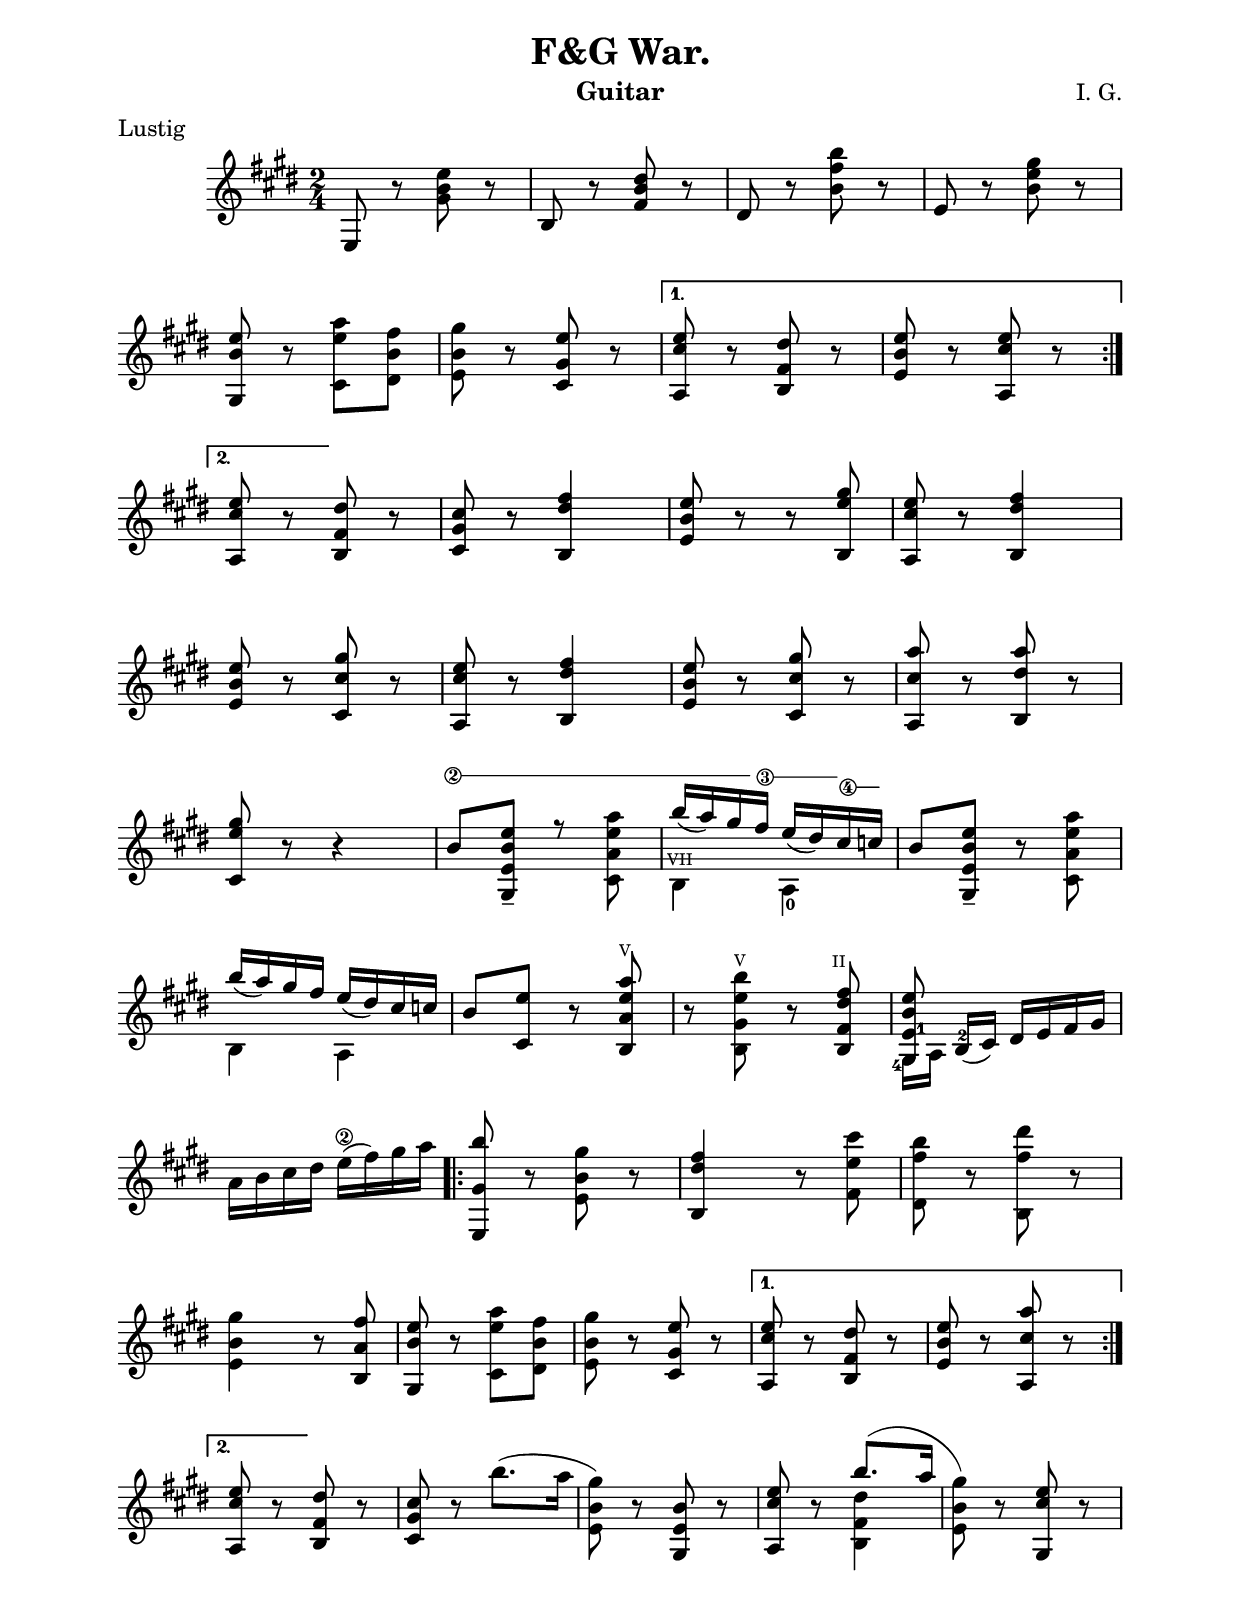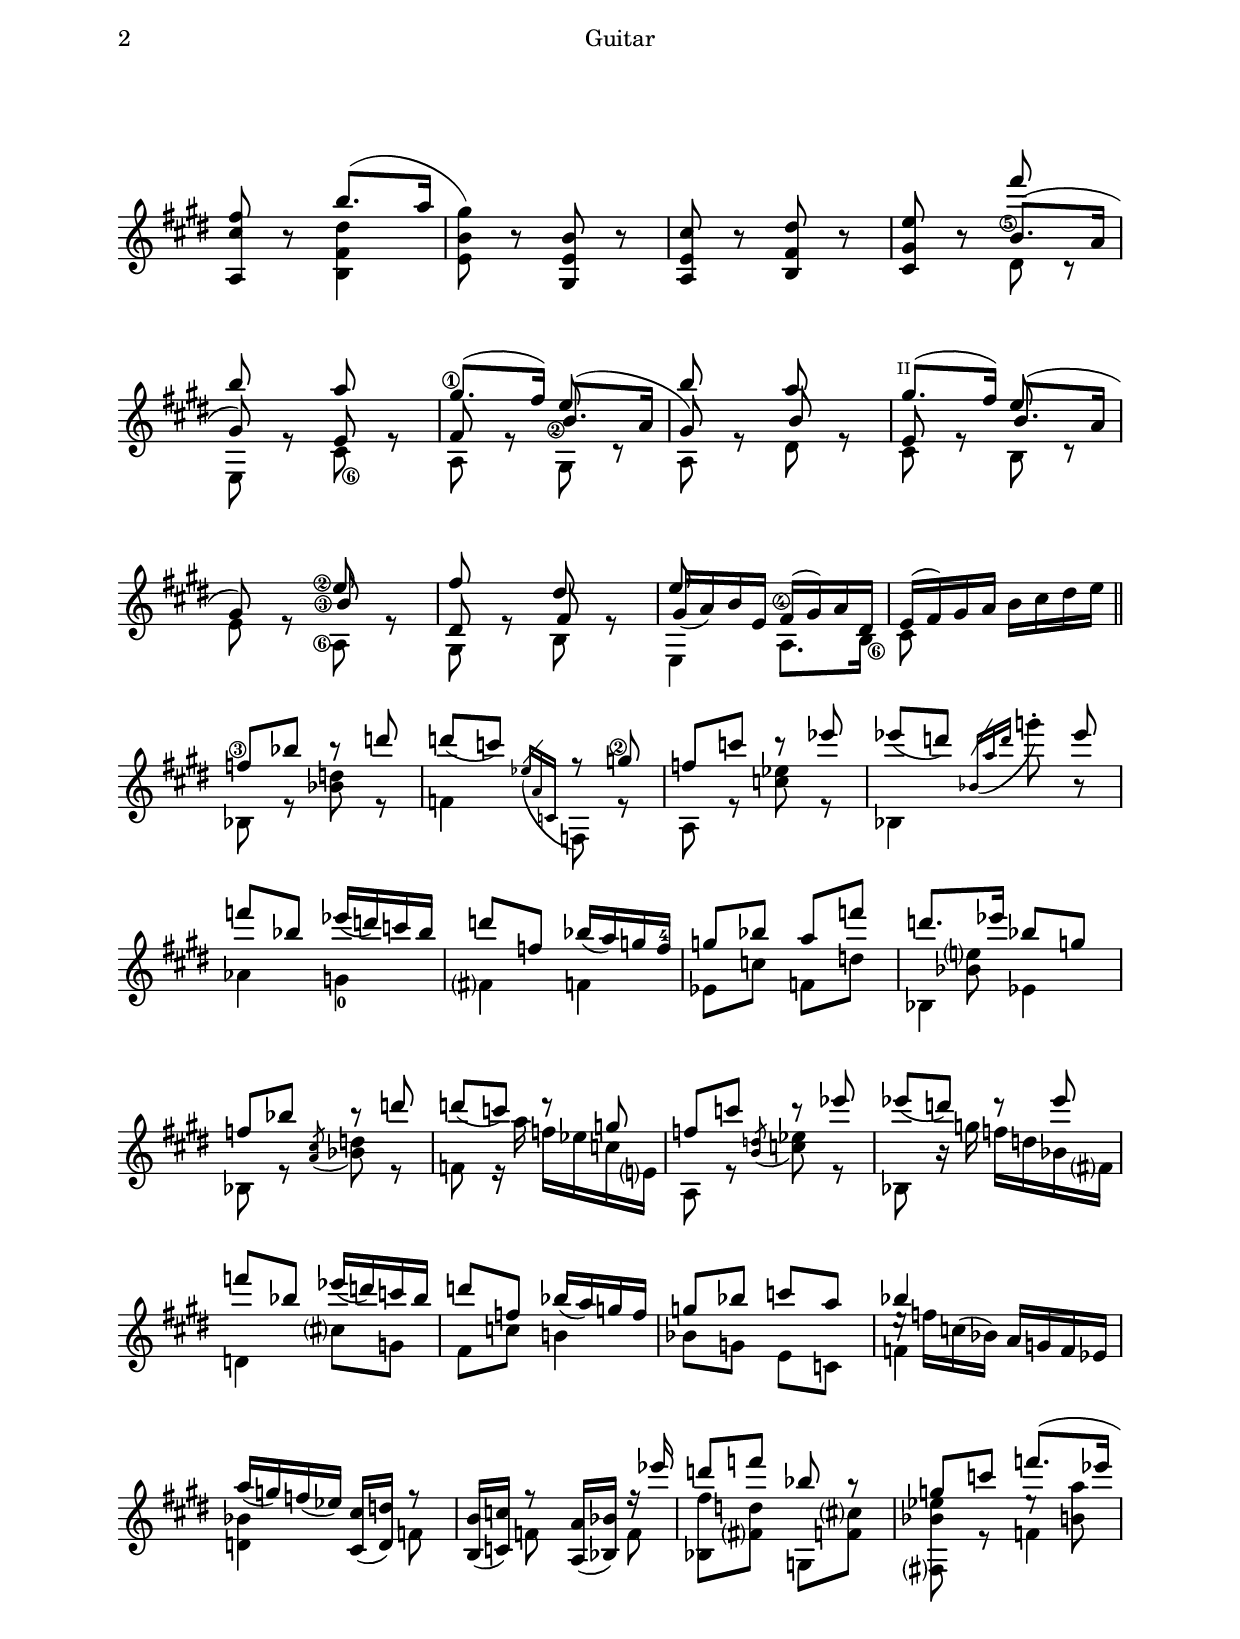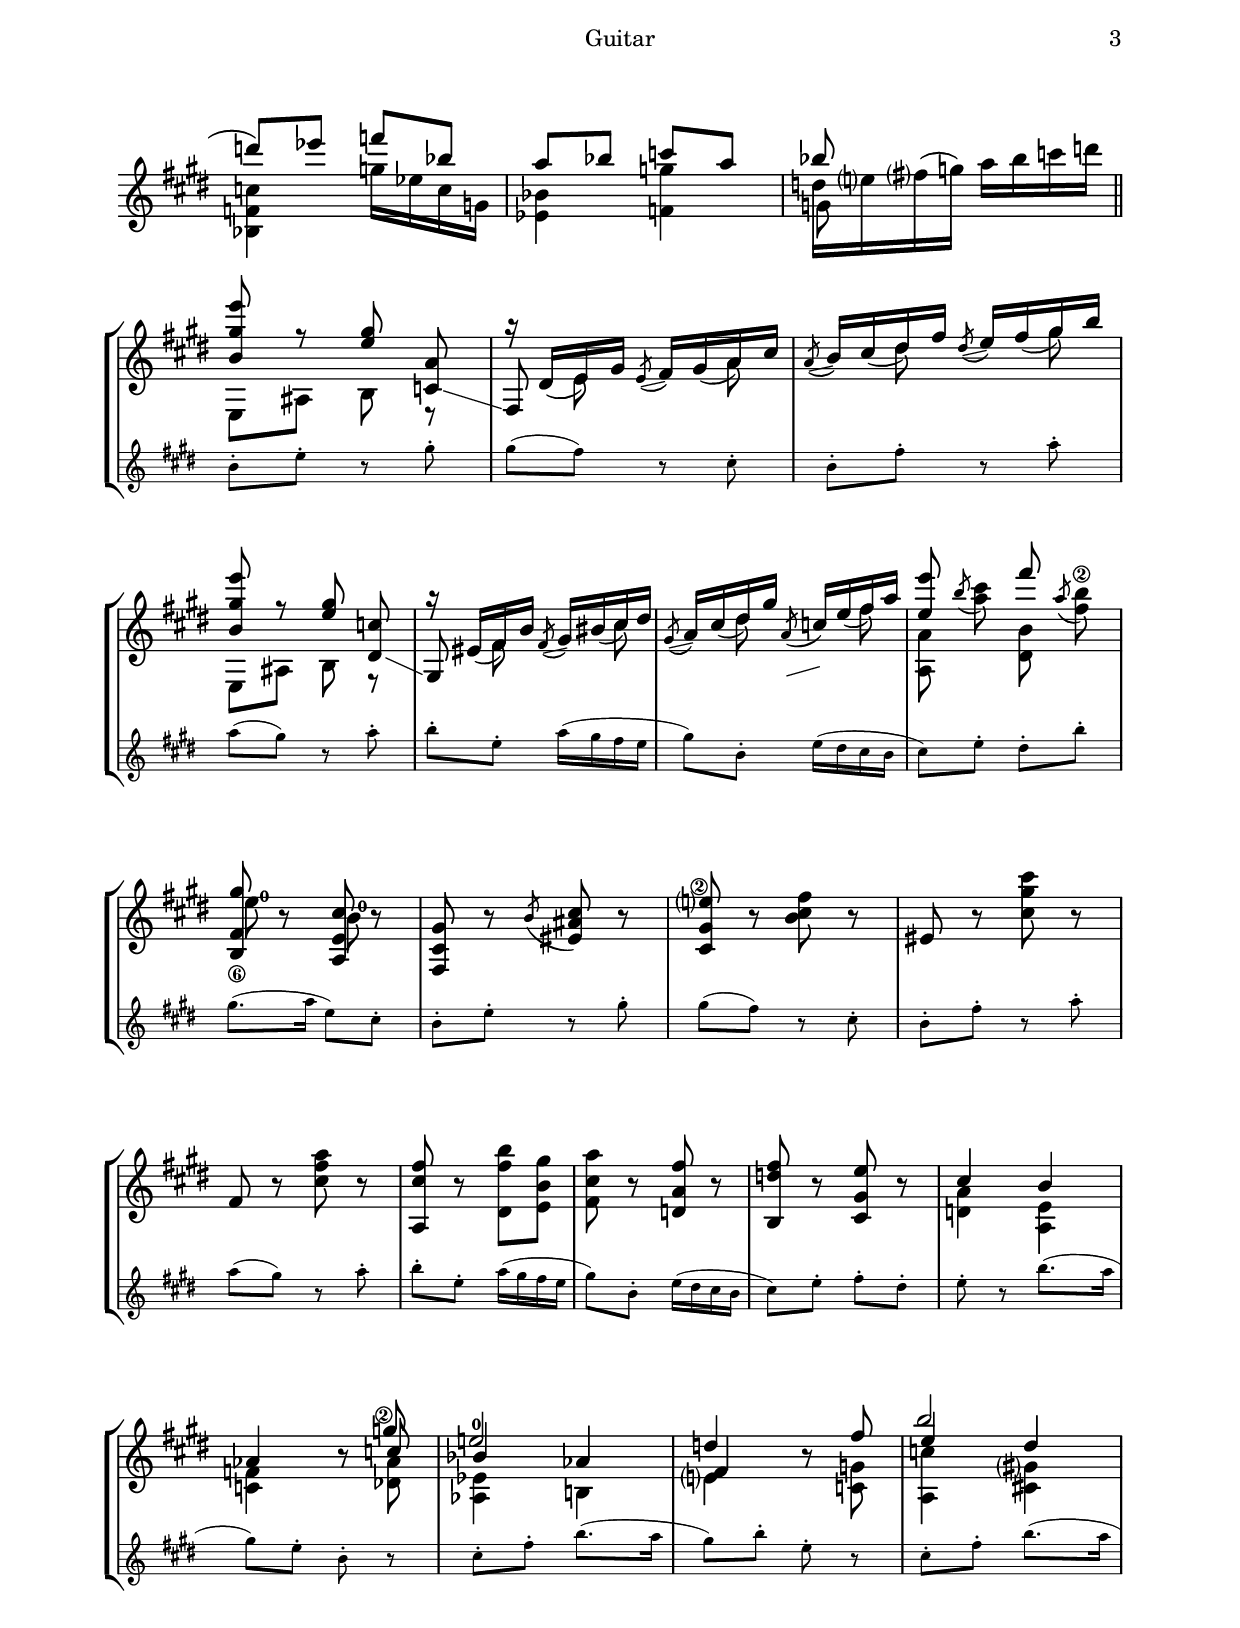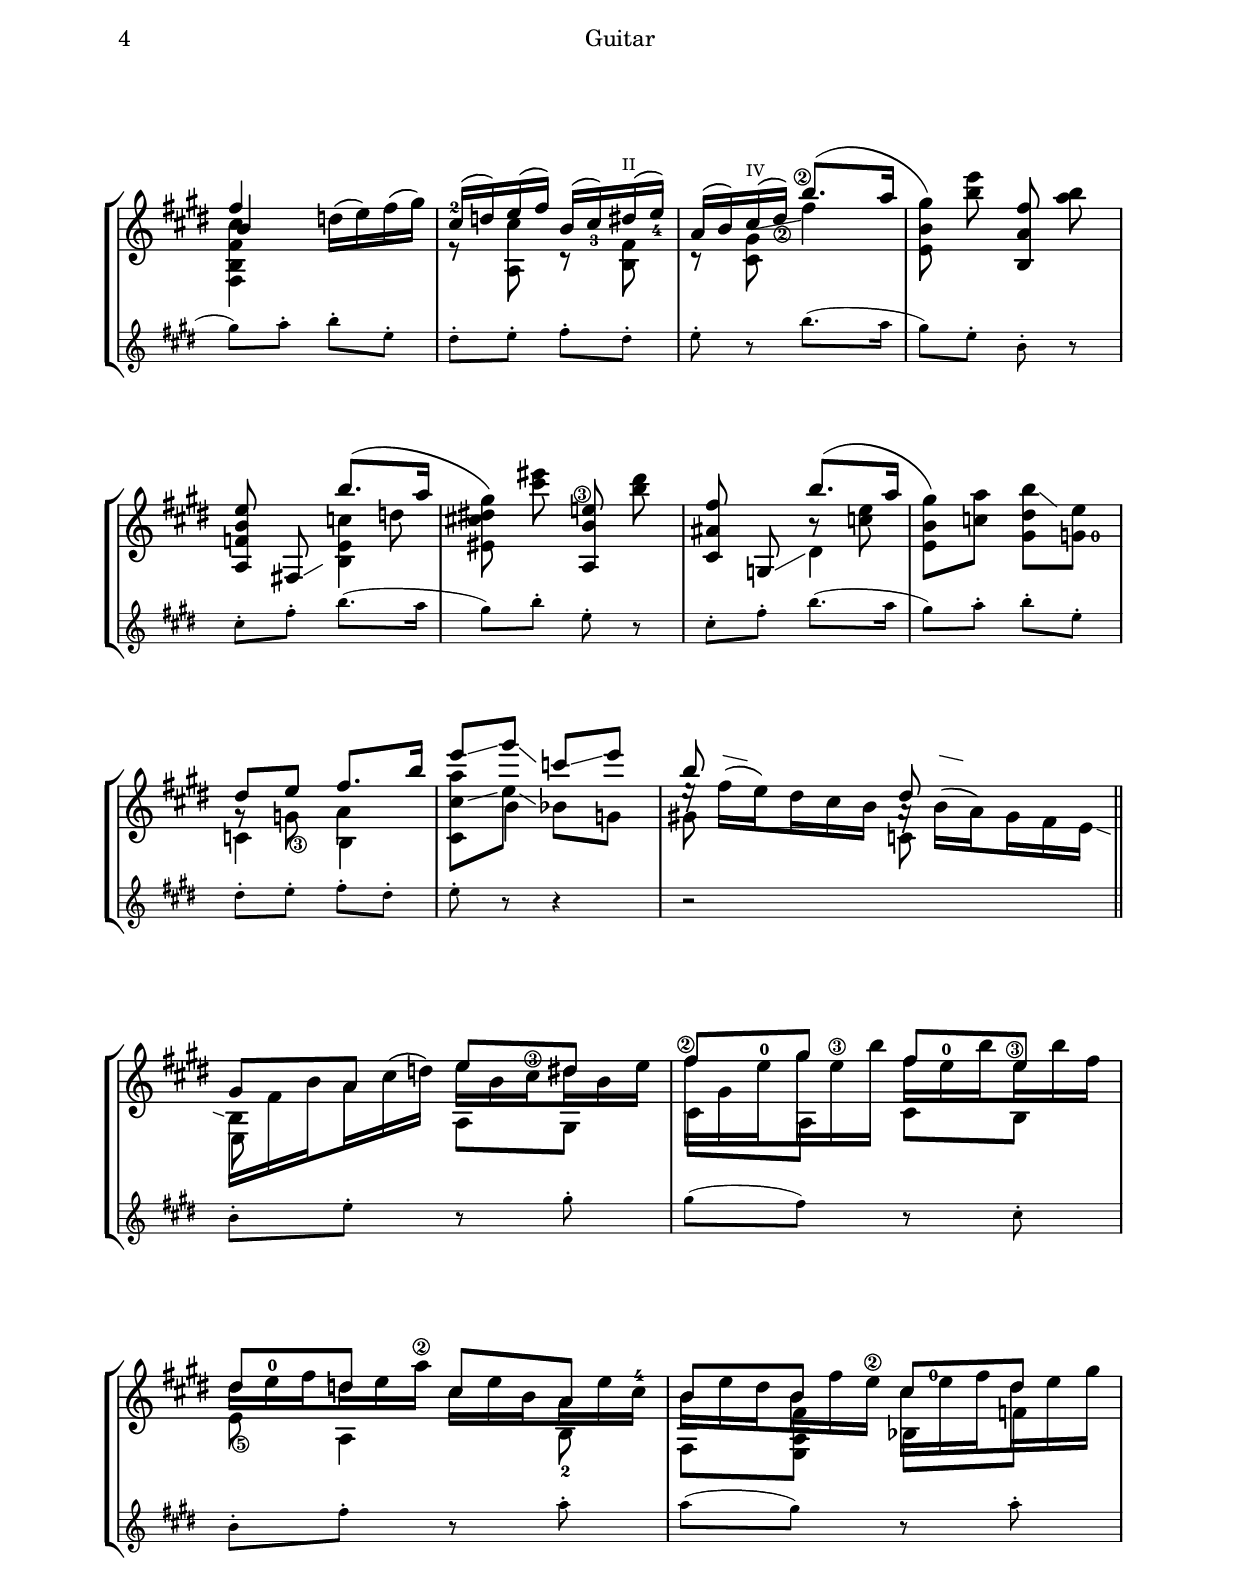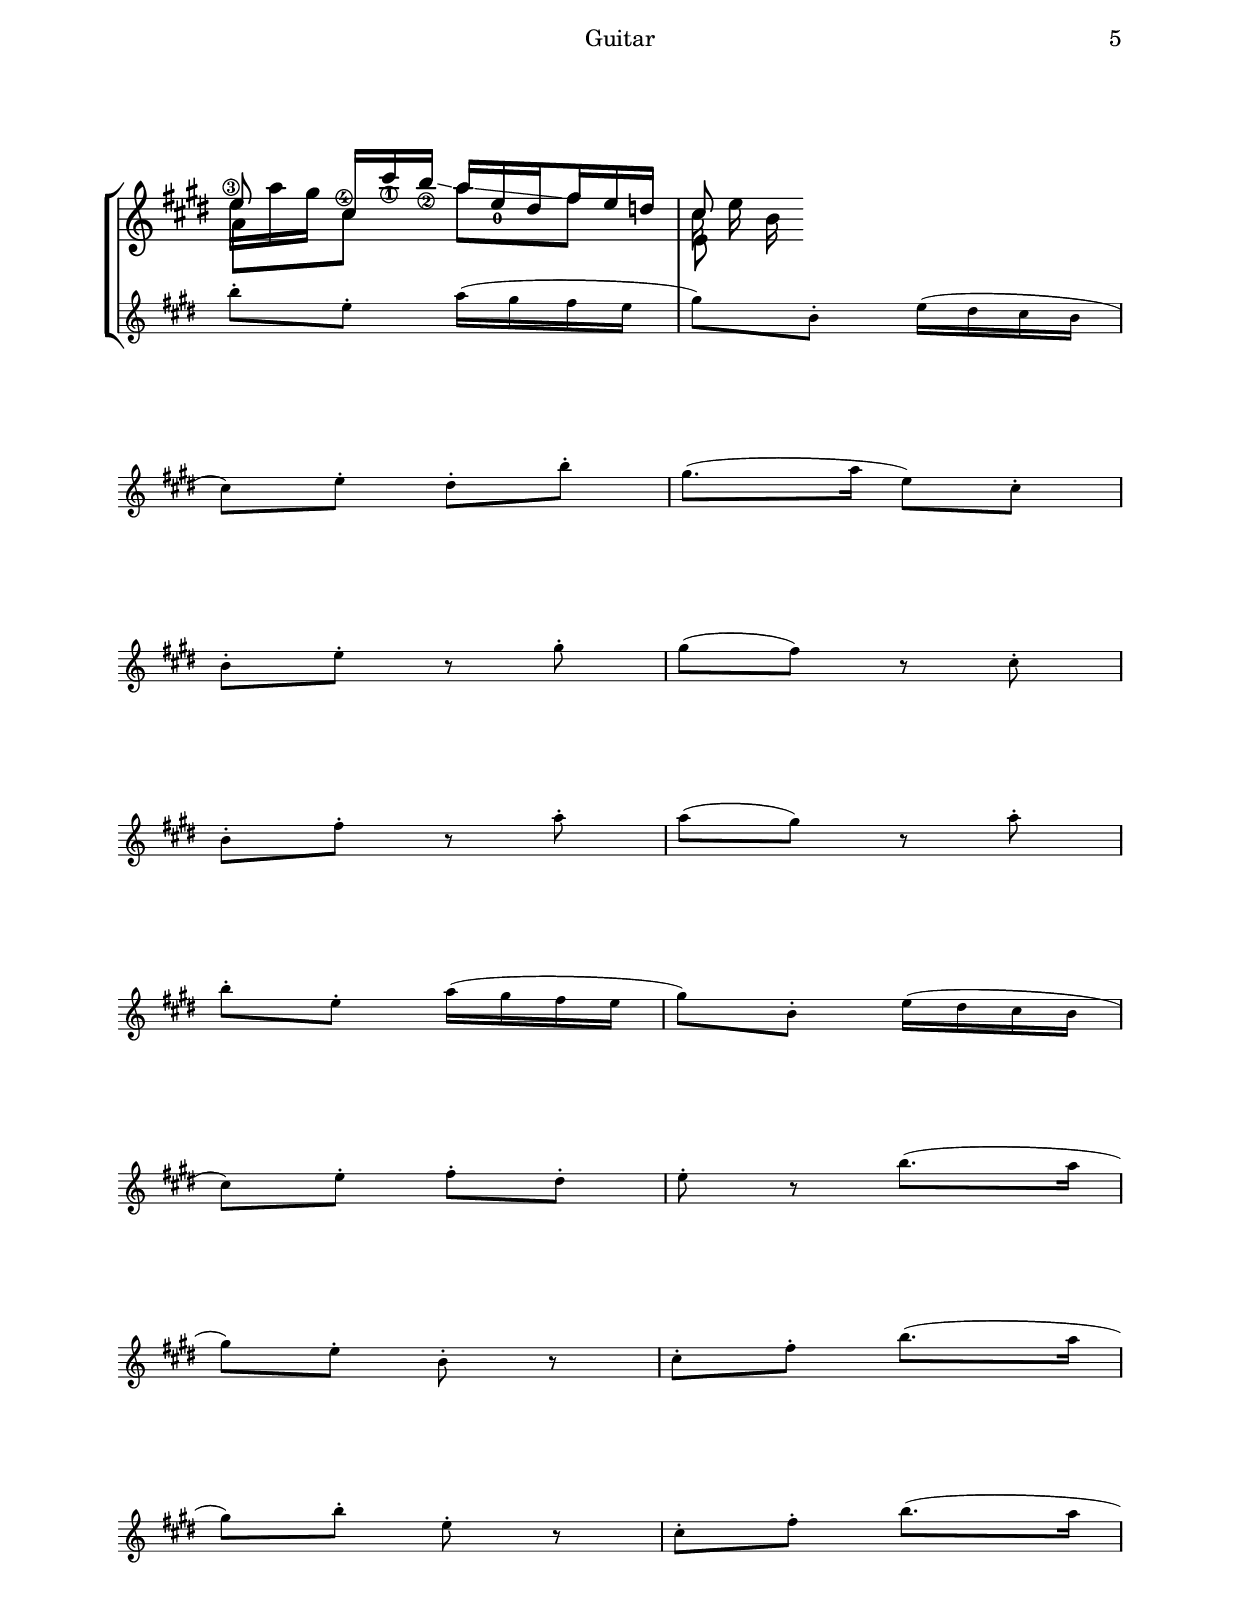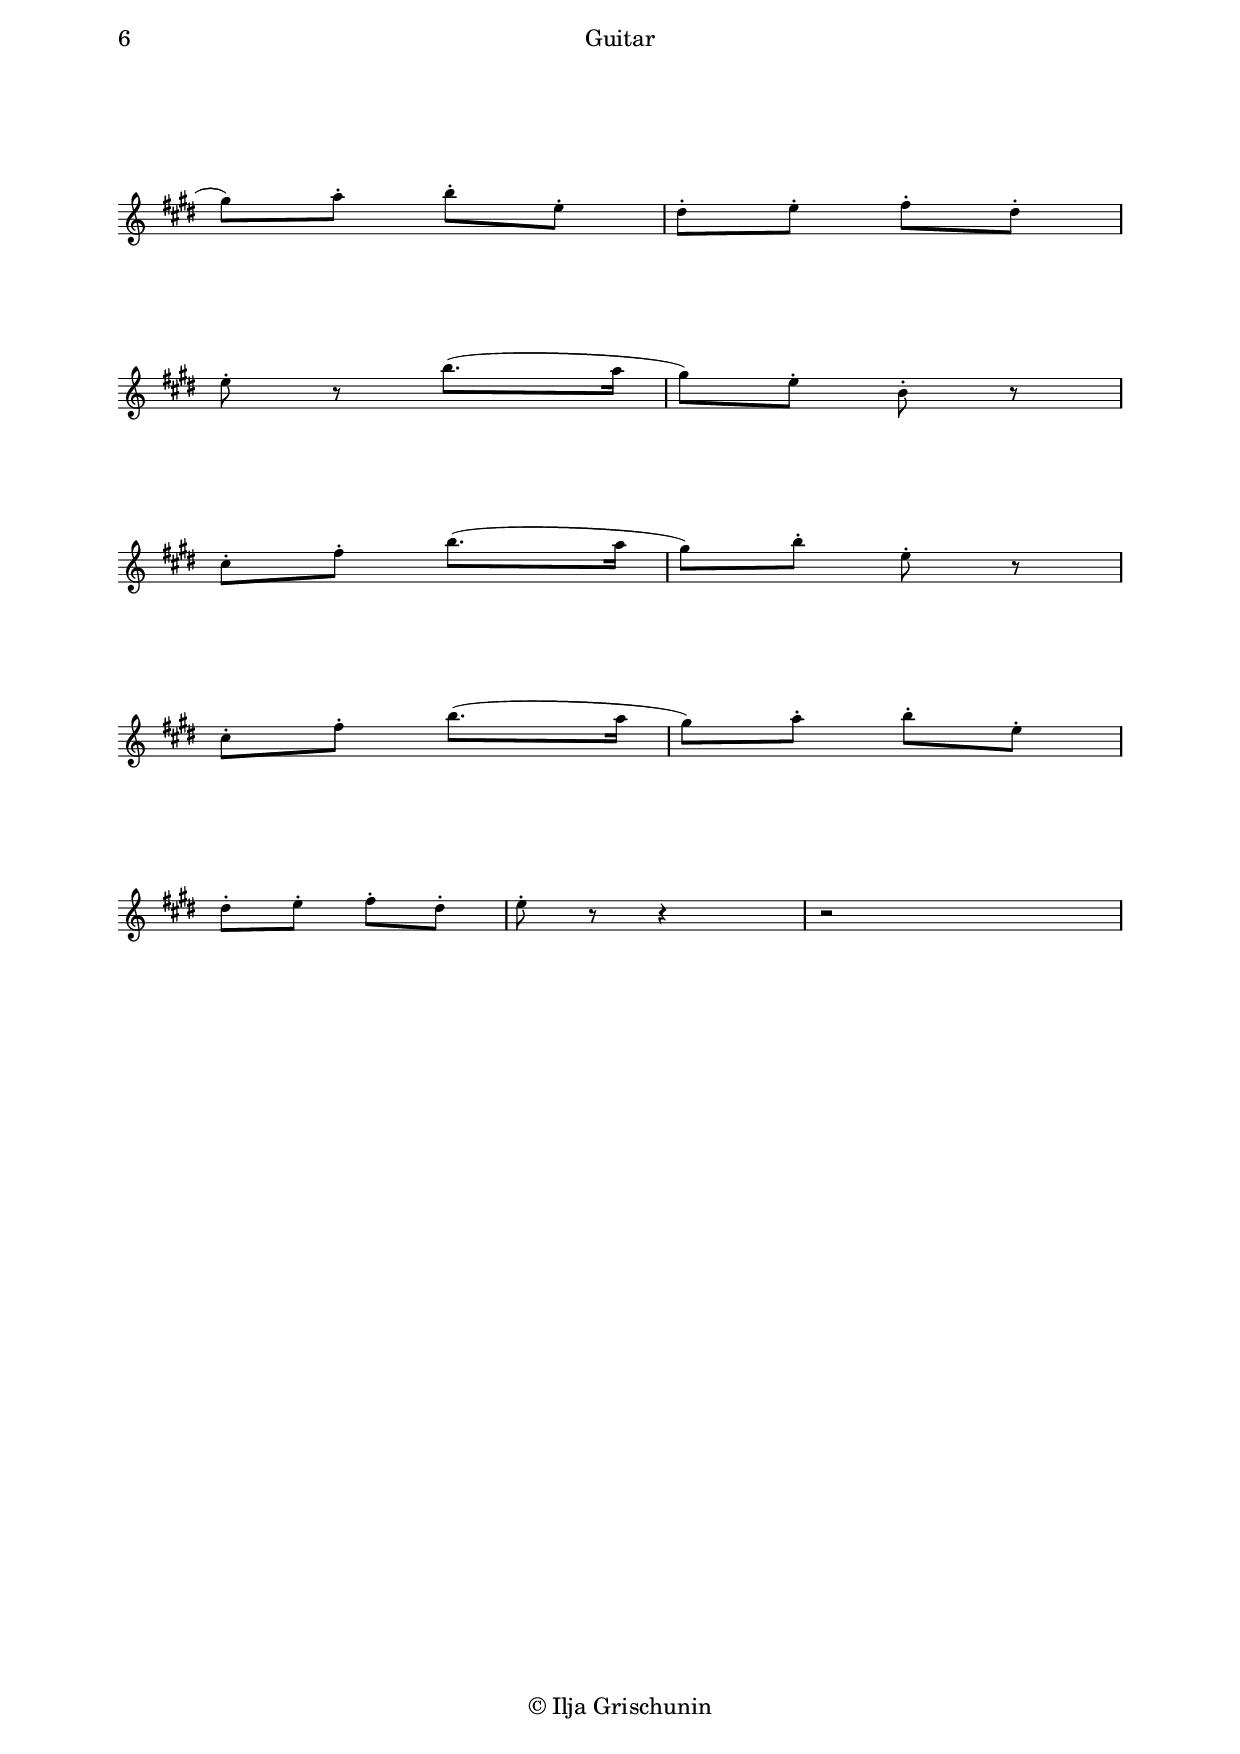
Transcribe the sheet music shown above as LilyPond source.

\version "2.19.15"

\language "deutsch"

\header {
  title = "F&G War."
  instrument = "Guitar"
  meter = "Lustig"
  composer = "I. G."
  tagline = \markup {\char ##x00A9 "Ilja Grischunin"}
}

\paper {
  #(set-paper-size "a4")
  top-system-spacing.basic-distance = #25
  top-markup-spacing.basic-distance = #8
  markup-system-spacing.basic-distance = #8
  system-system-spacing.basic-distance = #20
  last-bottom-spacing.basic-distance = #24
  left-margin = 20
  right-margin = 20
  %two-sided = ##t
  %inner-margin = 25
  %outer-margin = 15
}

\layout {
  \context {
    \Score
    proportionalNotationDuration = #(ly:make-moment 1/16)
    \remove "Bar_number_engraver"
  }
  \context {
    \Staff \RemoveEmptyStaves
    \override VerticalAxisGroup.remove-first = ##t
  }
}

\version "2.19.15"

\language "deutsch"

slash =
#(define-music-function (parser location ang stem-fraction protrusion)
   (number? number? number?)
   (remove-grace-property 'Voice 'Stem 'direction) ; necessary?
   #{
     \once \override Stem #'stencil =
     #(lambda (grob)
        (let* ((X-parent (ly:grob-parent grob X))
               (is-rest? (ly:grob? (ly:grob-object X-parent 'rest))))
          (if is-rest?
              empty-stencil
              (let* ((ang (degrees->radians ang))
                     ; We need the beam and its slope so that slash will
                     ; extend uniformly past the stem and the beam
                     (beam (ly:grob-object grob 'beam))
                     (beam-X-pos (ly:grob-property beam 'X-positions))
                     (beam-Y-pos (ly:grob-property beam 'positions))
                     (beam-slope (/ (- (cdr beam-Y-pos) (car beam-Y-pos))
                                   (- (cdr beam-X-pos) (car beam-X-pos))))
                     (beam-angle (atan beam-slope))
                     (stem-Y-ext (ly:grob-extent grob grob Y))
                     ; Stem.length is expressed in half staff-spaces
                     (stem-length (/ (ly:grob-property grob 'length) 2.0))
                     (dir (ly:grob-property grob 'direction))
                     ; if stem points up. car represents segment of stem
                     ; closest to notehead; if down, cdr does
                     (stem-ref (if (= dir 1) (car stem-Y-ext) (cdr stem-Y-ext)))
                     (stem-segment (* stem-length stem-fraction))
                     ; Where does slash cross the stem?
                     (slash-stem-Y (+ stem-ref (* dir stem-segment)))
                     ; These are values for the portion of the slash that
                     ; intersects the beamed group.
                     (dx (/ (- stem-length stem-segment)
                           (- (tan ang) (* dir beam-slope))))
                     (dy (* (tan ang) dx))
                     ; Now, we add in the wings
                     (protrusion-dx (* (cos ang) protrusion))
                     (protrusion-dy (* (sin ang) protrusion))
                     (x1 (- protrusion-dx))
                     (y1 (- slash-stem-Y (* dir protrusion-dy)))
                     (x2 (+ dx protrusion-dx))
                     (y2 (+ slash-stem-Y
                           (* dir (+ dy protrusion-dy))))
                     (th (ly:staff-symbol-line-thickness grob))
                     (stil (ly:stem::print grob)))

                (ly:stencil-add
                 stil
                 (make-line-stencil th x1 y1 x2 y2))))))
   #})

slashI = {
  \slash 50 0.6 1.0
}

slashII = {
  \slash 45 0.5 0.8
}

slashIII = {
  \slash 60 0.8 1.2
}


stringNumberSpanner =
#(define-music-function (parser location StringNumber) (string?)
   #{
     \override TextSpanner.style = #'solid
     \override TextSpanner.font-size = #-5
     \override TextSpanner.bound-details.left.stencil-align-dir-y = #CENTER
     \override TextSpanner.bound-details.left.text = \markup { \circle \number #StringNumber }
   #})

FO = #(define-music-function (parser location offsetX offsetY)(number? number?)
        #{
          \once \override Voice.Fingering.extra-offset = #(cons offsetX offsetY)
        #})

guitarMusic = \relative {
  \clef treble
  \key e \major
  \time 2/4
  %\override Staff.TimeSignature #'stencil = ##f
  \override Fingering #'staff-padding = #'()
  \override Score.VoltaBracketSpanner.Y-offset = 7
  \repeat volta 2 {
    e8 r <gis' h e> r h, r <fis' h dis> r
    dis r <h' fis' h> r e, r <h' e gis> r
    <gis, h' e> r <cis e' a> <dis h' fis'> <e h' gis'> r <cis gis' e'> r
  }
  \alternative {
    {
      <a cis' e> r
      \set Score.repeatCommands = #'((volta #f))
      <h fis' dis'> r <e h' e> r <a, cis' e> r
    }
    {
      <a cis' e> r \noBreak
    }
  }
  <h fis' dis'> r <cis gis' cis> r <h dis' fis>4
  <e h' e>8 r r <h e' gis> <a cis' e> r <h dis' fis>4
  <e h' e>8 r <cis cis' gis'> r <a cis' e> r <h dis' fis>4
  <e h' e>8 r <cis cis' gis'> r <a cis' a'> r <h dis' a'> r
  <cis e' gis> r r4
  <<
    {
      \stringNumberSpanner "2"
      \textSpannerUp
      \once\override TextSpanner.extra-offset = #'(0 . -0.5)
      \once\override TextSpanner #'(bound-details right padding) = #2
      h'8\startTextSpan <gis, e' h' e>_- r s
      h''16_( a) gis
      \stringNumberSpanner "3"
      \once\override TextSpanner.extra-offset = #'(0.5 . 0)
      \once\override TextSpanner #'(bound-details right padding) = #2
      fis\stopTextSpan\startTextSpan e_( dis)
      \stringNumberSpanner "4"
      \once\override TextSpanner.extra-offset = #'(0.5 . 0.5)
      cis\stopTextSpan\startTextSpan c\stopTextSpan
    }
    \\
    {
      s4. <cis, a' e' a>8
      \override TextScript.extra-offset = #'(-0.5 . 6)
      h4-\markup{\teeny VII} \FO #'0.2 #'0.2 a-0
    }
  >>
  h'8 <gis, e' h' e>-- r <cis a' e' a>
  <<
    {
      h''16_( a) gis fis e_( dis) cis c
    }
    \\
    {
      h,4                      a
    }
  >>
  h'8 <cis, e'> r <h a' e' a>^\markup{\teeny V}
  r <h gis' e' h'>^\markup{\teeny V}
  \override TextScript.extra-offset = #'(-0.5 . -1)
  r <h fis' dis' fis>^\markup{\teeny II}
  <<
    {
      \FO #'1.2 #'-4.5 <gis e'-1 h' e>8
    }
    \\
    {
      \FO #'-1.2 #'3.5 gis16[-4 a]
    }
  >>
  \FO #'0 #'-3.2 h16(-2 cis) dis e fis gis a h cis dis e(\2 fis) gis a
  \repeat volta 2 {
    <e,, gis' h'>8 r <e' h' gis'> r <h dis' fis>4 r8 <fis' e' cis'>
    <dis fis' h> r <h fis'' dis'> r <e h' gis'>4 r8 <h a' fis'>
    <gis h' e> r <cis e' a> <dis h' fis'> <e h' gis'> r <cis gis' e'> r
  }
  \alternative{
    {
      <a cis' e> r
      \set Score.repeatCommands = #'((volta #f))
      <h fis' dis'> r <e h' e> r <a, cis' a'> r \break
    }
    {
      <a cis' e> r \noBreak
    }
  }
  <h fis' dis'> r <cis gis' cis> r h''8.( a16
  <e, h' gis'>8) r <gis, e' h'> r <a cis' e> r
  <<
    {
      \once\override Slur.positions = #'(0 . 1)
      \shape #'((0 . 0) (0.8 . 0.5) (0 . 0) (0 . 0)) Slur
      h''8.( a16 \stemDown <e, h' gis'>8)
    }
    \\
    {
      <h fis' dis'>4 s8
    }
  >>
  r8 <gis cis' e> r <a cis' fis> r
  <<
    {
      \once\override Slur.positions = #'(0 . 1)
      \shape #'((0 . 0) (0.8 . 0.5) (0 . 0) (0 . 0)) Slur
      h''8.( a16 \stemDown <e, h' gis'>8)
    }
    \\
    {
      <h fis' dis'>4 s8
    }
  >>
  r8 <gis e' h'> r <a e' cis'> r <h fis' dis'> r
  <cis gis' e'> r
  <<
    {
      \once\override Slur.positions = #'(0 . 1)
      \once\override StringNumber.extra-offset = #'(-0.8 . -3.5)
      h'8.(\5 a16 gis8) s e s fis s
      \once\override Slur.positions = #'(0 . 1)
      \once \override NoteColumn.force-hshift = #.3
      \once\override Beam.positions = #'(3.5 . 3)
      \once\override StringNumber.extra-offset = #'(-1.3 . -6)
      h8.(\2 a16 gis8) s
      \once \override NoteColumn.force-hshift = #.3
      h s e, s
      \once\override Slur.positions = #'(0 . 1)
      \once \override NoteColumn.force-hshift = #.3
      \once\override Beam.positions = #'(3.5 . 3)
      h'8.( a16 gis8) s
      \once \override NoteColumn.force-hshift = #.3
      \set stringNumberOrientations = #'(left)
      h\3 s dis, s
      \override NoteColumn.force-hshift = #.3
      fis s
      \once\override Beam.positions = #'(3 . 2.7)
      gis16_(
      \revert NoteColumn.force-hshift
      a) h e,
    }
    \\
    {
      \voiceOne
      fis''8 s h, s a s
      \once\override StringNumber.extra-offset = #'(-0.6 . -3)
      gis8.(\1 fis16)
      e8 s h' s a s
      \override TextScript.extra-offset = #'(-0.5 . -2)
      gis8.(^\markup{\teeny II} fis16)
      e8 s s4
      \set stringNumberOrientations = #'(left)
      \once\override StringNumber.extra-offset = #'(0.3 . 0.5)
      e8\2 s fis s dis s e
    }
    \\
    {
      \voiceTwo
      dis,8 r e, r
      \once\override StringNumber.extra-offset = #'(1 . 2)
      cis'_\6 r a r gis r a r dis r cis r h r e r
      \once\override StringNumber.extra-offset = #'(-1.7 . 4.5)
      a,_\6 r gis r h r
      e,4
    }
  >>
  <<
    {
      \unset stringNumberOrientations
      \once\override StringNumber.extra-offset = #'(-0.5 . -3.5)
      fis'16(\4 gis) a dis, e( fis) gis a
    }
    \\
    {
      a,8.
      \once\override StringNumber.extra-offset = #'(1 . 3.5)
      h16_\6 cis8 s
    }
  >>
  h'16 cis dis e
  \bar "||"
  \break
  %\key b \major
  \tag #'changeSpacingSpanner {
    \newSpacingSection
    \override Score.SpacingSpanner.base-shortest-duration = #(ly:make-moment 1/32)
  }
  <<
    {
      \once\override StringNumber.extra-offset = #'(-0.6 . -3.5)
      f8\3 b r d d_( c) r
      \once\override StringNumber.extra-offset = #'(-0.6 . -3)
      g\2 f c' r es es_( d) s es
      f b, es16_( d) c b d8 f, b16_( a) g
      \once\override Fingering.extra-offset = #'(0 . -3.2)
      f-4
      g8 b a f'
    }
    \\
    {
      b,,,8 r <b' d> r f4
      %\once\override Slur.direction = #DOWN
      \once\override Slur.positions = #'(1 . -4)
      \stemUp
      \acciaccatura {\slashI es'16[ a, c,]}
      \stemDown
      f,8 r
      a r <c' es> r b,4
      %\once\override Slur.direction = #DOWN
      \shape #'((0.3 . 0.3) (0 . -0.3) (0.6 . -0.2) (1 . 0.2)) Slur
      \stemUp
      \acciaccatura {\slashIII b'16[ a' d]}
      \stemDown
      g8^. h,,\rest
      as4 g-0 fis? f es8 c' f, d'
    }
  >>
  <<
    {
      d'8. es16
    }
    \\
    {
      s8 <b, e?>
    }
    \\
    {
      \voiceTwo
      b,4
    }
  >>
  <<
    {
      b''8 g
    }
    \\
    {
      es,4
    }
  >>
  <<
    {
      f'8 b r d d_( c) r g f c' r es es_( d) r es
      f b, es16_( d) c b d8 f, b16_( a) g f
      g8 b c a
    }
    \\
    {
      b,,8 r \stemUp \acciaccatura <a' cis> \stemDown <b d> r f8 r16 a'
      f es c e,? a,8 r \stemUp \acciaccatura <h' d> \stemDown <c es> r
      b,8 b'16\rest g'
      f d b fis? d4 cis'?8 g fis c' h!4 b8 g e c
    }
  >>
  <<
    {
      b''4
    }
    \\
    {
      e,16\rest f c\glissando^( b)
    }
    \\
    {
      \voiceTwo
      f4
    }
  >>
  a16 g f es
  <<
    {
      a'_( g) f_( es) <cis, cis'>16_( <d d'>) r8
      <h h'>16_( <c c'>) r8 <a a'>16_( <b b'>) r16 es''
      d8 f b, r g c
    }
    \\
    {
      <d,, b'>4 s8 f s f s f
      <b, fis''> <fis'? d'> g, <f' cis'?> <fis,? b' es> r
    }
  >>
  <<
    {
      f'''8.( es16 d8) es
    }
    \\
    {
      e,8\rest <h a'> s4
    }
    \\
    {
      \voiceTwo
      f4 <b, f' c'>4
    }
  >>
  <<
    {
      f'''8 b, a b c a
    }
    \\
    {
      g16 es c g <es b'>4 <f g'>
    }
  >>
  <<
    {
      b'8 s
    }
    \\
    {
      d,16 e? fis?^( g)
    }
    \\
    {
      \voiceTwo
      \once \override NoteColumn.force-hshift = #0.3
      g,8 s
    }
  >>
  a'16 b c d
  \bar "||"
  \break
  \tag #'changeSpacingSpanner {
    \newSpacingSection
    \revert Score.SpacingSpanner.base-shortest-duration
  }
  <<
    {
      <h, gis' e'>8 r <e gis>
    }
    \\
    {
      e,,8 ais h
    }
  >>
  <<
    {

      s8 r16 dis_([ e) gis]
    }
    \\
    {
      r8 s e
    }
    \\
    {
      <c a'>8\glissando fis, s
    }
  >>
  <<
    {
      \override Slur.direction = #DOWN
      \once\override Slur.positions = #'(2.5 . 3.5)
      \acciaccatura e'8-\markup {
        \postscript #"0.5 -5.3 moveto 2.3 0.5 rlineto stroke"
      }
      fis16 gis_( a) cis
      \once\override Slur.positions = #'(2.5 . 3.5)
      \acciaccatura a8-\markup {
        \postscript #"0.5 -3.8 moveto 2.3 0.5 rlineto stroke"
      }
      h16 cis_( dis) fis
      \once\override Slur.positions = #'(2.5 . 3.5)
      \acciaccatura dis8-\markup {
        \postscript #"0.5 -2.3 moveto 2.3 0.5 rlineto stroke"
      }
      e16 fis( gis) h
    }
    \\
    {
      s8 a, s dis s gis
    }
  >>
  <<
    {
      <h, gis' e'>8 r <e gis>
    }
    \\
    {
      e,,8 ais h
    }
  >>
  <<
    {

      s8 r16 eis_([ fis) h]
    }
    \\
    {
      r8 s fis
    }
    \\
    {
      <dis c'>8\glissando gis, s
    }
  >>
  <<
    {
      \override Slur.direction = #DOWN
      \once\override Slur.positions = #'(2.5 . 3.5)
      \acciaccatura fis'8-\markup {
        \postscript #"0.5 -4.8 moveto 2.3 0.5 rlineto stroke"
      }
      gis16 his( cis) dis
      \once\override Slur.positions = #'(2.5 . 3.5)
      \acciaccatura gis,8-\markup {
        \postscript #"0.5 -4.3 moveto 2.3 0.5 rlineto stroke"
      }
      a16 cis( dis) gis
      \once\override Slur.positions = #'(2.5 . 3.5)
      \tag #'Part {
        \acciaccatura a,8-\markup {
          \postscript #"0.5 -7 moveto 3.2 0.9 rlineto stroke"
        }
        c16 e( fis) a
      }
      \tag #'Partitur {
        \acciaccatura a,8-\markup {
          \postscript #"0.5 -3.8 moveto 3.2 0.8 rlineto stroke"
        }
        c16 e( fis) a
      }
    }
    \\
    {
      s8 cis, s dis s fis
    }
  >>
  <<
    {
      <e e'>8
    }
    \\
    {
      <a,, a'>8
    }
  >>
  \acciaccatura h''8 <a cis>
  <<
    {
      fis'
    }
    \\
    {
      <dis,, h'>
    }
  >>
  \acciaccatura a'' <fis h\2>
  <<
    {
      <h,,_\6 fis' gis'>
    }
    \\
    {
      \once \override NoteColumn.force-hshift = #1.3
      \once\override Fingering.extra-offset = #'(1.2 . -1)
      e'^0
    }
  >>
  r
  <<
    {
      <a,, e' cis'>
    }
    \\
    {
      \once \override NoteColumn.force-hshift = #1.6
      \once\override Fingering.extra-offset = #'(0.8 . -2)
      h'^0
    }
  >>
  r
  <fis, cis' gis'> r \acciaccatura h' <eis, ais cis> r
  \once\override StringNumber.extra-offset = #'(-0.6 . -2.8)
  <cis gis' e'?\2> r
  <h' cis fis> r eis, r <cis' gis' cis> r fis, r <cis' fis a> r
  <a, cis' fis> r <dis fis' h> <e h' gis'> <fis cis' a'> r <d a' fis'> r
  <h d' fis> r <cis gis' e'> r
  <<
    {
      cis'4 h as
    }
    \\
    {
      <d, a'>4 <a e'> <c f>
    }
  >>
  r8
  <<
    {
      \override NoteColumn.force-hshift = #-0.3
      \once\override StringNumber.extra-offset = #'(-0.6 . -2.8)
      g''\2 e!2^0
      \revert NoteColumn.force-hshift
      d4
    }
    \\
    {
      \voiceOne
      %\tweak Accidental.extra-offset #'(0.5 . 0)
      c8 b4 as
      \once\override NoteColumn.force-hshift = #0.8
      fis
    }
    \\
    {
      \voiceTwo
      <des as'>8 <as es'>4 h! e?
    }
  >>
  r8
  <<
    {
      fis'
    }
    \\
    {
      <c, g'>
    }
  >>
  <<
    {
      \once\override NoteColumn.force-hshift = #-0.3
      h''2 fis4
    }
    \\
    {
      \voiceOne
      e4 dis
      \once\override NoteColumn.force-hshift = #0.6
      h
    }
    \\
    {
      \voiceTwo
      <a, c'>4 <\tweak Accidental.extra-offset #'(2.5 . 0) cis! gis'?> <fis, h fis' cis'>
    }
  >>
  d''16( e) fis( gis)
  <<
    {
      \override Fingering.staff-padding = #'()
      \once\override Fingering.extra-offset = #'(-0.2 . -3)
      cis,^2( \tweak AccidentalPlacement.right-padding #0 d) e( fis)
      h,( cis_3) \tweak AccidentalPlacement.right-padding #0 dis( e_4)
      a,( h)
      \tag #'Part {
        cis(-\markup {
          \postscript #"0.5 -2.6 moveto 4.8 0.9 rlineto stroke"
        }
        \once\override StringNumber.extra-offset = #'(0.2 . -6.2)
        dis\2) \stemDown fis4
      }
      \tag #'Partitur {
        cis16(-\markup {
          \postscript #"0.5 -2.6 moveto 6.3 0.9 rlineto stroke"
        }
        \once\override StringNumber.extra-offset = #'(0.2 . -6.2)
        dis\2) \stemDown fis4
      }
      \stemNeutral
    }
    \\
    {
      r8 <a,, cis'> r <h fis'>^\markup{\teeny II} r <cis gis'>^\markup{\teeny IV}
      \stemUp
      \once\override Slur.positions = #'(0 . 1)
      \shape #'((0 . 0) (0.8 . 0.5) (0 . 0) (0 . 0)) Slur
      \once\override StringNumber.extra-offset = #'(-0.6 . -2.8)
      h''8.\2^( a16
      \stemDown
      <e, h' gis'>8)
      )
    }
  >>
  <h'' e>8 <h,, a' fis'> <a'' h>\noBeam
  <a,, f' h e>
  <<
    {
      s8
      \once\override Slur.positions = #'(0 . 1)
      \shape #'((0 . 0) (0.8 . 0.5) (0 . 0) (0 . 0)) Slur
      h''8.( a16 \stemDown
      <
      \tweak AccidentalPlacement.right-padding #-1
      \tweak Accidental.extra-offset #'(1 . 0)
      eis,
      \tweak Accidental.extra-offset #'(-0.3 . 0)
      cis'!
      \tweak Accidental.extra-offset #'(-0.7 . 0)
      dis! gis
      >8)
    }
    \\
    {
      s8 s d'
    }
    \\
    {
      fis,,!\glissando \stemDown<h e c'>4 s8
    }
  >>
  <cis'' eis>8
  \once\override StringNumber.extra-offset = #'(-0.6 . -2.8)
  <a,, h' e!\3> <h'' dis>\noBeam
  <cis,, ais' fis'>
  <<
    {
      s8
      \once\override Slur.positions = #'(0 . 1)
      \shape #'((0 . 0) (0.8 . 0.5) (0 . 0) (0 . 0)) Slur
      h''8.( a16
      \stemDown
      <e, h' gis'>8)<c' a'>
    }
    \\
    {
      s8 h\rest <c e>
    }
    \\
    {
      g,\glissando \stemDown dis'4
    }
  >>
  \set glissandoMap = #'((2 . 1))
  <gis dis' h'>8\glissando
  \set fingeringOrientations = #'(right)
  <g-0 e'>
  <<
    {
      dis' e fis8. h16
    }
    \\
    {
      g,8\rest
      \once\override StringNumber.extra-offset = #'(0.6 . -7)
      g\3 a4
    }
    \\
    {
      \voiceTwo
      c,4
      \once\override NoteColumn.force-hshift = #0.2
      h
    }
  >>
  <<
    {
      e''8\glissando gis\glissando c,\glissando e
    }
    \\
    {
      \set glissandoMap = #'((1 . 0))
      <cis,, cis' a'>\glissando
      \unset glissandoMap
      e'\glissando b g
    }
    \\
    {
      \voiceTwo
      s8
      \once\override NoteColumn.force-hshift = #0.2
      h4 s8
    }
  >>
  \tag #'Part {
    \newSpacingSection
    \override Score.SpacingSpanner.base-shortest-duration = #(ly:make-moment 1/64)
  }
  <<
    {
      h' s dis, s
      \bar "||" \break
      gis, a
    }
    \\
    {
      \override TupletNumber #'transparent = ##t
      \override TupletBracket #'bracket-visibility = ##f
      \tuplet 3/2 8 {
        \set subdivideBeams = ##t
        \set baseMoment = #(ly:make-moment 1/8)
        \set beatStructure = #'(2 2 2 2)
        e'16\rest
        \once\override Slur.positions = #'(3.5 . 3)
        \tag #'Part {
          fis^(-\markup {
            \postscript #"0.5 7.5 moveto 2.3 -0.5 rlineto stroke"
          }
          e)
        }
        \tag #'Partitur {
          fis^(-\markup {
            \postscript #"0.7 7.5 moveto 3 -0.5 rlineto stroke"
          }
          e)
        }
        dis cis h a\rest
        \once\override Slur.positions = #'(1.5 . 1)
        \tag #'Part {
          h^(-\markup {
            \postscript #"0.5 7.5 moveto 2.3 -0.5 rlineto stroke"
          }
          a)
        }
        \tag #'Partitur {
          h^(-\markup {
            \postscript #"0.7 7.5 moveto 3 -0.5 rlineto stroke"
          }
          a)
        }
        gis fis
        \override Glissando.breakable = ##t
        \override Glissando.after-line-breaking = ##t
        e\glissando
        \tag #'Partitur {
          \newSpacingSection
          \override Score.SpacingSpanner.base-shortest-duration = #(ly:make-moment 1/64)
        }
        \once\override Beam.positions = #'(-10 . -4)
        h fis' h a cis^( d)
      }
    }
    \\
    {
      \voiceTwo
      gis,!8 s c, s
      \once\override NoteColumn.force-hshift = #0.2
      e, s
    }
  >>
  <<
    {
      \override Fingering #'staff-padding = #'()
      e''8 dis fis gis fis e
      \once\override Beam.positions = #'(4.5 . 4.5)
      dis d
      \once\override Beam.positions = #'(4.5 . 3.5)
      cis a h h cis dis e
      \override TupletNumber #'transparent = ##t
      \override TupletBracket #'bracket-visibility = ##f
      \tuplet 3/2 8 {
        \set subdivideBeams = ##t
        \set baseMoment = #(ly:make-moment 1/8)
        \set beatStructure = #'(2 2 2 2)
        cis16[
        \once\override StringNumber.extra-offset = #'(0 . -5.7)
        cis'\1
        \once\override StringNumber.extra-offset = #'(0 . -6.3)
        h\2\glissando] a\glissando
        % glissandoSkipOn
        \override NoteColumn.glissando-skip = ##t
        \override NoteHead.no-ledgers = ##t
        %
        \once\override Fingering.extra-offset = #'(0 . 0.2)
        e_0 dis
        %glissandoSkipOff
        \revert NoteColumn.glissando-skip
        \revert NoteHead.no-ledgers
        %
        fis e d
      }
      cis8
    }
    \\
    {
      \override Fingering #'staff-padding = #'()
      \override TupletNumber #'transparent = ##t
      \override TupletBracket #'bracket-visibility = ##f
      \tuplet 3/2 8 {
        \set subdivideBeams = ##t
        \set baseMoment = #(ly:make-moment 1/8)
        \set beatStructure = #'(2 2 2 2)
        \once\override Beam.positions = #'(-2.2 . -2.2)
        e16 h
        \once\override StringNumber.extra-offset = #'(0 . -1.2)
        cis\3 dis h e
        \once\override StringNumber.extra-offset = #'(-0.5 . -0.3)
        fis\2 gis, e'^0 gis e\3 h' fis e^0 h'
        \once\override StringNumber.extra-offset = #'(-0.5 . -0.3)
        e,\3 h' fis dis e^0 fis d e a\2 cis, e h a e' cis^4
        \once\override Beam.positions = #'(-2.7 . -3.5)
        h e dis h fis' e\2 cis
        \once\override Fingering.extra-offset = #'(-1.2 . -1)
        e^0 fis dis e gis
        \once\override StringNumber.extra-offset = #'(-0.5 . -0.3)
        e\3[ a gis]
      }
      s4.
      \tuplet 3/2 8 {
        cis,16 e h
      }
    }
    \\
    {
      \voiceTwo
      a,8 gis
      \override NoteColumn.force-hshift = #0.2
      \once\override Beam.positions = #'(-7 . -7.5)
      cis a
      \revert NoteColumn.force-hshift
      cis h
      \once\override StringNumber.extra-offset = #'(0.5 . 1.8)
      e_\5 a,4 h8-2 fis
      \once\override NoteColumn.force-hshift = #0.2
      <e a fis'>
      \override NoteColumn.force-hshift = #0.2
      \once\override Beam.positions = #'(-7 . -6.5)
      b' f'
      \once\override Beam.positions = #'(-5 . -4.2)
      a
      \revert NoteColumn.force-hshift
      \once\override StringNumber.extra-offset = #'(-0.5 . -1.3)
      cis\4
      \once\override Beam.positions = #'(-2 . -2.5)
      a' fis
      \override NoteColumn.force-hshift = #0.2
      e,
    }
  >>
}

\version "2.19.15"

\language "deutsch"

ossia = \relative {
  \set Staff.fontSize = #-3
  \override Staff.StaffSymbol.staff-space = #(magstep -3)
  \override Staff.StaffSymbol.thickness = #(magstep -3)
  \clef treble
  \key e \major
  \time 2/4
  R2*73
  \repeat unfold 2 {
    h'8-. e-. r gis-. gis( fis) r cis-. h-. fis'-. r a-. a( gis) r a-.
    h-. e,-. a16( gis fis e gis8) h,-. e16( dis cis h
    cis8) e-. dis-. h'-. gis8.( a16 e8) cis-.
    h8-. e-. r gis-. gis( fis) r cis-. h-. fis'-. r a-. a( gis) r a-.
    h-. e,-. a16( gis fis e gis8) h,-. e16( dis cis h
    cis8) e-. fis-. dis-. e-. r
    h'8.( a16 gis8) e-. h-. r cis-. fis-. h8.( a16 gis8) h-. e,-. r
    cis-. fis-. h8.( a16 gis8) a-. h-. e,-. dis-. e-. fis-. dis-. e-. r
    h'8.( a16 gis8) e-. h-. r cis-. fis-. h8.( a16 gis8) h-. e,-. r
    cis-. fis-. h8.( a16 gis8) a-. h-. e,-. dis-. e-. fis-. dis-. e-. r r4 r2
  }
}


\score {
  \new StaffGroup <<

    \new Staff {
      \removeWithTag #'changeSpacingSpanner
      \removeWithTag #'Partitur
      \guitarMusic
    }

    \new Staff \ossia

  >>
}
